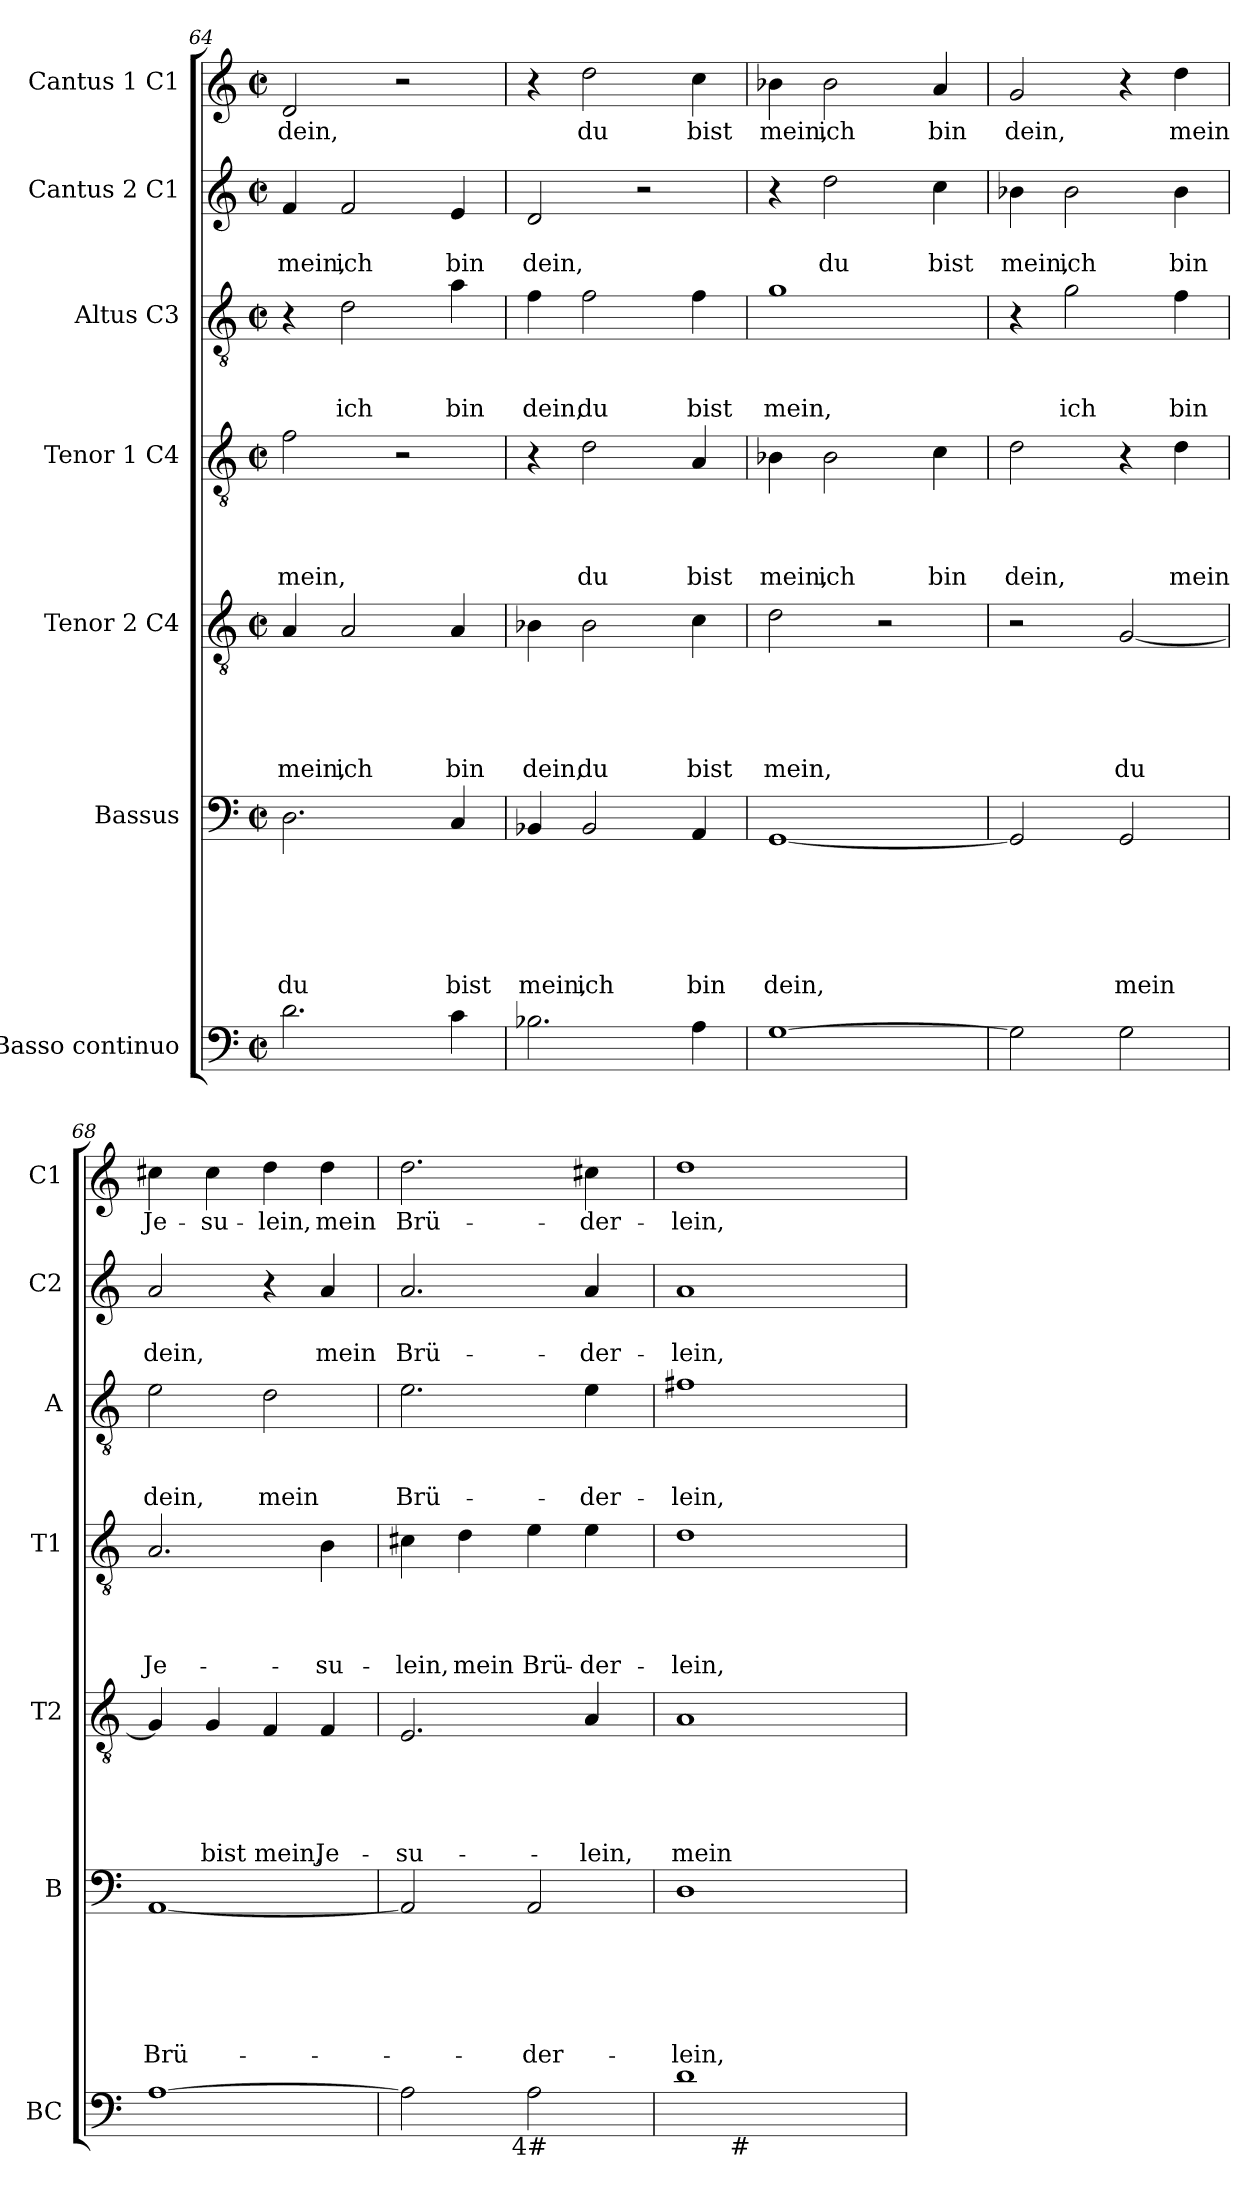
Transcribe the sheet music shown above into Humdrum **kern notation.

**kern	**kern	**text	**text	**text	**text	**text	**text	**kern	**text	**text	**text	**text	**text	**kern	**text	**text	**text	**text	**kern	**text	**text	**text	**kern	**text	**text	**kern	**text
*part7	*part6	*part6	*part6	*part6	*part6	*part6	*part6	*part5	*part5	*part5	*part5	*part5	*part5	*part4	*part4	*part4	*part4	*part4	*part3	*part3	*part3	*part3	*part2	*part2	*part2	*part1	*part1
*staff7	*staff6	*staff6	*staff6	*staff6	*staff6	*staff6	*staff6	*staff5	*staff5	*staff5	*staff5	*staff5	*staff5	*staff4	*staff4	*staff4	*staff4	*staff4	*staff3	*staff3	*staff3	*staff3	*staff2	*staff2	*staff2	*staff1	*staff1
*I"Basso continuo	*I"Bassus	*	*	*	*	*	*	*I"Tenor 2 C4	*	*	*	*	*	*I"Tenor 1 C4	*	*	*	*	*I"Altus C3	*	*	*	*I"Cantus 2 C1	*	*	*I"Cantus 1 C1	*
*I'BC	*I'B	*	*	*	*	*	*	*I'T2	*	*	*	*	*	*I'T1	*	*	*	*	*I'A	*	*	*	*I'C2	*	*	*I'C1	*
*clefF4	*clefF4	*	*	*	*	*	*	*clefGv2	*	*	*	*	*	*clefGv2	*	*	*	*	*clefGv2	*	*	*	*clefG2	*	*	*clefG2	*
*ITrd7c12	*	*	*	*	*	*	*	*	*	*	*	*	*	*	*	*	*	*	*	*	*	*	*	*	*	*	*
*k[]	*k[]	*	*	*	*	*	*	*k[]	*	*	*	*	*	*k[]	*	*	*	*	*k[]	*	*	*	*k[]	*	*	*k[]	*
*C:	*C:	*	*	*	*	*	*	*C:	*	*	*	*	*	*C:	*	*	*	*	*C:	*	*	*	*C:	*	*	*C:	*
*M2/2	*M2/2	*	*	*	*	*	*	*M2/2	*	*	*	*	*	*M2/2	*	*	*	*	*M2/2	*	*	*	*M2/2	*	*	*M2/2	*
*met(c|)	*met(c|)	*	*	*	*	*	*	*met(c|)	*	*	*	*	*	*met(c|)	*	*	*	*	*met(c|)	*	*	*	*met(c|)	*	*	*met(c|)	*
=64	=64	=64	=64	=64	=64	=64	=64	=64	=64	=64	=64	=64	=64	=64	=64	=64	=64	=64	=64	=64	=64	=64	=64	=64	=64	=64	=64
!	!	!	!	!	!	!	!LO:LY:b	!	!	!	!	!	!LO:LY:b	!	!	!	!	!LO:LY:b	!	!	!	!	!	!	!LO:LY:b	!	!LO:LY:b
2.D\	2.D\	.	.	.	.	.	du	4A/	.	.	.	.	mein,	2f\	.	.	.	mein,	4r	.	.	.	4f/	.	mein,	2d/	dein,
!	!	!	!	!	!	!	!	!	!	!	!	!	!LO:LY:b	!	!	!	!	!	!	!	!	!LO:LY:b	!	!	!LO:LY:b	!	!
.	.	.	.	.	.	.	.	2A/	.	.	.	.	ich	.	.	.	.	.	2d\	.	.	ich	2f/	.	ich	.	.
.	.	.	.	.	.	.	.	.	.	.	.	.	.	2r	.	.	.	.	.	.	.	.	.	.	.	2r	.
!	!	!	!	!	!	!	!LO:LY:b	!	!	!	!	!	!LO:LY:b	!	!	!	!	!	!	!	!	!LO:LY:b	!	!	!LO:LY:b	!	!
4C>\	4C/	.	.	.	.	.	bist	4A/	.	.	.	.	bin	.	.	.	.	.	4a\	.	.	bin	4e/	.	bin	.	.
=65	=65	=65	=65	=65	=65	=65	=65	=65	=65	=65	=65	=65	=65	=65	=65	=65	=65	=65	=65	=65	=65	=65	=65	=65	=65	=65	=65
!	!	!	!	!	!	!	!LO:LY:b	!	!	!	!	!	!LO:LY:b	!	!	!	!	!	!	!	!	!LO:LY:b	!	!	!LO:LY:b	!	!
2.BB-X\	4BB-X/	.	.	.	.	.	mein,	4B-X\	.	.	.	.	dein,	4r	.	.	.	.	4f\	.	.	dein,	2d/	.	dein,	4r	.
!	!	!	!	!	!	!	!LO:LY:b	!	!	!	!	!	!LO:LY:b	!	!	!	!	!LO:LY:b	!	!	!	!LO:LY:b	!	!	!	!	!LO:LY:b
.	2BB-/	.	.	.	.	.	ich	2B-\	.	.	.	.	du	2d\	.	.	.	du	2f\	.	.	du	.	.	.	2dd\	du
.	.	.	.	.	.	.	.	.	.	.	.	.	.	.	.	.	.	.	.	.	.	.	2r	.	.	.	.
!	!	!	!	!	!	!	!LO:LY:b	!	!	!	!	!	!LO:LY:b	!	!	!	!	!LO:LY:b	!	!	!	!LO:LY:b	!	!	!	!	!LO:LY:b
4AA>\	4AA/	.	.	.	.	.	bin	4c\	.	.	.	.	bist	4A/	.	.	.	bist	4f\	.	.	bist	.	.	.	4cc\	bist
=66	=66	=66	=66	=66	=66	=66	=66	=66	=66	=66	=66	=66	=66	=66	=66	=66	=66	=66	=66	=66	=66	=66	=66	=66	=66	=66	=66
!	!	!	!	!	!	!	!LO:LY:b	!	!	!	!	!	!LO:LY:b	!	!	!	!	!LO:LY:b	!	!	!	!LO:LY:b	!	!	!	!	!LO:LY:b
[<1GG	[<1GG	.	.	.	.	.	dein,	2d\	.	.	.	.	mein,	4B-X\	.	.	.	mein,	1g	.	.	mein,	4r	.	.	4b-X\	mein,
!	!	!	!	!	!	!	!	!	!	!	!	!	!	!	!	!	!	!LO:LY:b	!	!	!	!	!	!	!LO:LY:b	!	!LO:LY:b
.	.	.	.	.	.	.	.	.	.	.	.	.	.	2B-\	.	.	.	ich	.	.	.	.	2dd\	.	du	2b-\	ich
.	.	.	.	.	.	.	.	2r	.	.	.	.	.	.	.	.	.	.	.	.	.	.	.	.	.	.	.
!	!	!	!	!	!	!	!	!	!	!	!	!	!	!	!	!	!	!LO:LY:b	!	!	!	!	!	!	!LO:LY:b	!	!LO:LY:b
.	.	.	.	.	.	.	.	.	.	.	.	.	.	4c\	.	.	.	bin	.	.	.	.	4cc\	.	bist	4a/	bin
=67	=67	=67	=67	=67	=67	=67	=67	=67	=67	=67	=67	=67	=67	=67	=67	=67	=67	=67	=67	=67	=67	=67	=67	=67	=67	=67	=67
!	!	!	!	!	!	!	!	!	!	!	!	!	!	!	!	!	!	!LO:LY:b	!	!	!	!	!	!	!LO:LY:b	!	!LO:LY:b
2GG\]	2GG/]	.	.	.	.	.	.	2r	.	.	.	.	.	2d\	.	.	.	dein,	4r	.	.	.	4b-X\	.	mein,	2g/	dein,
!	!	!	!	!	!	!	!	!	!	!	!	!	!	!	!	!	!	!	!	!	!	!LO:LY:b	!	!	!LO:LY:b	!	!
.	.	.	.	.	.	.	.	.	.	.	.	.	.	.	.	.	.	.	2g\	.	.	ich	2b-\	.	ich	.	.
!	!	!	!	!	!	!	!LO:LY:b	!	!	!	!	!	!LO:LY:b	!	!	!	!	!	!	!	!	!	!	!	!	!	!
2GG\	2GG/	.	.	.	.	.	mein	[<2G/	.	.	.	.	du	4r	.	.	.	.	.	.	.	.	.	.	.	4r	.
!	!	!	!	!	!	!	!	!	!	!	!	!	!	!	!	!	!	!LO:LY:b	!	!	!	!LO:LY:b	!	!	!LO:LY:b	!	!LO:LY:b
.	.	.	.	.	.	.	.	.	.	.	.	.	.	4d\	.	.	.	mein	4f\	.	.	bin	4b-\	.	bin	4dd\	mein
=68	=68	=68	=68	=68	=68	=68	=68	=68	=68	=68	=68	=68	=68	=68	=68	=68	=68	=68	=68	=68	=68	=68	=68	=68	=68	=68	=68
!	!	!	!	!	!	!	!LO:LY:b	!	!	!	!	!	!	!	!	!	!	!LO:LY:b	!	!	!	!LO:LY:b	!	!	!LO:LY:b	!	!LO:LY:b
[>1AA	[>1AA	.	.	.	.	.	Brü-	4G/]	.	.	.	.	.	2.A/	.	.	.	Je-	2e\	.	.	dein,	2a/	.	dein,	4cc#X\	Je-
!	!	!	!	!	!	!	!	!	!	!	!	!	!LO:LY:b	!	!	!	!	!	!	!	!	!	!	!	!	!	!LO:LY:b:rj
.	.	.	.	.	.	.	.	4G/	.	.	.	.	bist	.	.	.	.	.	.	.	.	.	.	.	.	4cc#\	-su-
!	!	!	!	!	!	!	!	!	!	!	!	!	!LO:LY:b	!	!	!	!	!	!	!	!	!LO:LY:b	!	!	!	!	!LO:LY:b
.	.	.	.	.	.	.	.	4F/	.	.	.	.	mein,	.	.	.	.	.	2d\	.	.	mein	4r	.	.	4dd\	-lein,
!	!	!	!	!	!	!	!	!	!	!	!	!	!LO:LY:b	!	!	!	!	!LO:LY:b	!	!	!	!	!	!	!LO:LY:b	!	!LO:LY:b
.	.	.	.	.	.	.	.	4F/	.	.	.	.	Je-	4B\	.	.	.	-su-	.	.	.	.	4a/	.	mein	4dd\	mein
!!LO:PB:g=z
=69	=69	=69	=69	=69	=69	=69	=69	=69	=69	=69	=69	=69	=69	=69	=69	=69	=69	=69	=69	=69	=69	=69	=69	=69	=69	=69	=69
!	!	!	!	!	!	!	!	!	!	!	!	!	!LO:LY:b	!	!	!	!	!LO:LY:b	!	!	!	!LO:LY:b	!	!	!LO:LY:b	!	!LO:LY:b
*^	*	*	*	*	*	*	*	*	*	*	*	*	*	*	*	*	*	*	*	*	*	*	*	*	*	*	*
2AA\]	4...ryy	2AA/]	.	.	.	.	.	.	2.E/	.	.	.	.	-su-	4c#X\	.	.	.	-lein,	2.e\	.	.	Brü-	2.a/	.	Brü-	2.dd\	Brü-
!	!	!	!	!	!	!	!	!	!	!	!	!	!	!	!	!	!	!	!LO:LY:b	!	!	!	!	!	!	!	!	!
.	.	.	.	.	.	.	.	.	.	.	.	.	.	.	4d\	.	.	.	mein	.	.	.	.	.	.	.	.	.
!	!LO:TX:b:t=4#	!	!	!	!	!	!	!	!	!	!	!	!	!	!	!	!	!	!	!	!	!	!	!	!	!	!	!
.	2ryy	.	.	.	.	.	.	.	.	.	.	.	.	.	.	.	.	.	.	.	.	.	.	.	.	.	.	.
!	!	!	!	!	!	!	!	!LO:LY:b	!	!	!	!	!	!	!	!	!	!	!LO:LY:b	!	!	!	!	!	!	!	!	!
2AA\	.	2AA/	.	.	.	.	.	-der-	.	.	.	.	.	.	4e\	.	.	.	Brü-	.	.	.	.	.	.	.	.	.
!	!	!	!	!	!	!	!	!	!	!	!	!	!	!LO:LY:b	!	!	!	!	!LO:LY:b:rj	!	!	!	!LO:LY:b	!	!	!LO:LY:b	!	!LO:LY:b
.	.	.	.	.	.	.	.	.	4A/	.	.	.	.	-lein,	4e\	.	.	.	-der-	4e\	.	.	-der-	4a/	.	-der-	4cc#X\	-der-
.	32ryy	.	.	.	.	.	.	.	.	.	.	.	.	.	.	.	.	.	.	.	.	.	.	.	.	.	.	.
=70	=70	=70	=70	=70	=70	=70	=70	=70	=70	=70	=70	=70	=70	=70	=70	=70	=70	=70	=70	=70	=70	=70	=70	=70	=70	=70	=70	=70
!	!	!	!	!	!	!	!	!LO:LY:b	!	!	!	!	!	!LO:LY:b	!	!	!	!	!LO:LY:b	!	!	!	!LO:LY:b	!	!	!LO:LY:b	!	!LO:LY:b
1D	8ryy	1D	.	.	.	.	.	-lein,	1A	.	.	.	.	mein	1d	.	.	.	-lein,	1f#X	.	.	-lein,	1a	.	-lein,	1dd	-lein,
.	32ryy	.	.	.	.	.	.	.	.	.	.	.	.	.	.	.	.	.	.	.	.	.	.	.	.	.	.	.
!	!LO:TX:b:t=#	!	!	!	!	!	!	!	!	!	!	!	!	!	!	!	!	!	!	!	!	!	!	!	!	!	!	!
.	2ryy	.	.	.	.	.	.	.	.	.	.	.	.	.	.	.	.	.	.	.	.	.	.	.	.	.	.	.
.	4ryy	.	.	.	.	.	.	.	.	.	.	.	.	.	.	.	.	.	.	.	.	.	.	.	.	.	.	.
.	16.ryy	.	.	.	.	.	.	.	.	.	.	.	.	.	.	.	.	.	.	.	.	.	.	.	.	.	.	.
*v	*v	*	*	*	*	*	*	*	*	*	*	*	*	*	*	*	*	*	*	*	*	*	*	*	*	*	*	*
=	=	=	=	=	=	=	=	=	=	=	=	=	=	=	=	=	=	=	=	=	=	=	=	=	=	=	=
*-	*-	*-	*-	*-	*-	*-	*-	*-	*-	*-	*-	*-	*-	*-	*-	*-	*-	*-	*-	*-	*-	*-	*-	*-	*-	*-	*-
